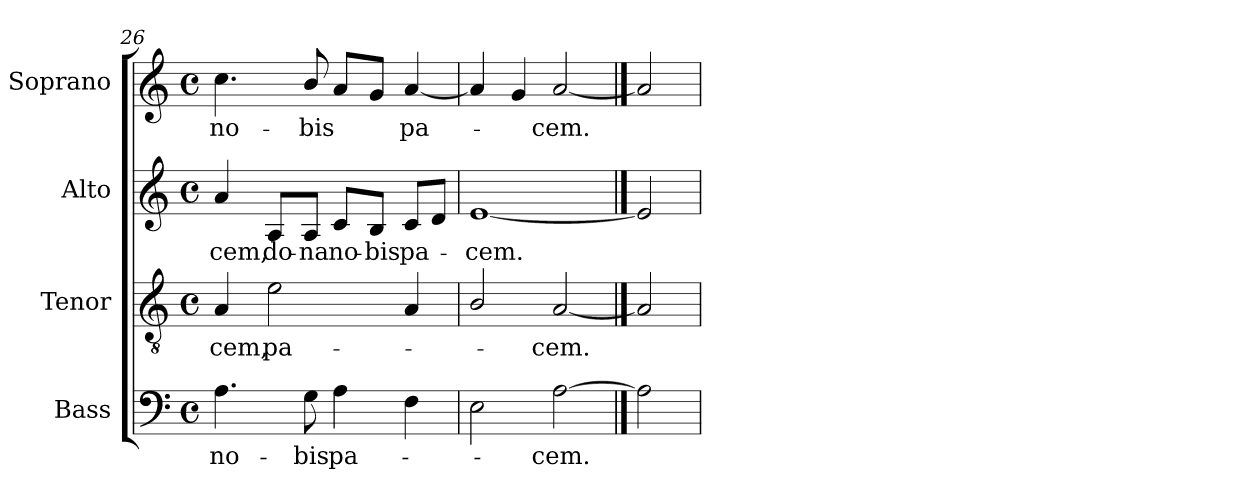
**kern	**text	**kern	**text	**kern	**text	**kern	**text
*part4	*part4	*part3	*part3	*part2	*part2	*part1	*part1
*staff4	*staff4	*staff3	*staff3	*staff2	*staff2	*staff1	*staff1
*I"Bass	*	*I"Tenor	*	*I"Alto	*	*I"Soprano	*
*I'B.	*	*I'T.	*	*I'A.	*	*I'S.	*
*clefF4	*	*clefGv2	*	*clefG2	*	*clefG2	*
*	*	*ITrd7c12	*	*	*	*	*
*k[]	*	*k[]	*	*k[]	*	*k[]	*
*C:	*	*C:	*	*C:	*	*C:	*
*M4/4	*	*M4/4	*	*M4/4	*	*M4/4	*
*met(c)	*	*met(c)	*	*met(c)	*	*met(c)	*
=26	=26	=26	=26	=26	=26	=26	=26
!	!LO:LY:b:color=#000000	!	!	!	!	!	!
!	!	!	!LO:LY:b:color=#000000	!	!	!	!
!	!	!	!	!	!LO:LY:b:color=#000000	!	!
!	!	!	!	!	!	!	!LO:LY:b:color=#000000
4.Ai\	no-	4AAi/	-cem,	4ai/	-cem,	4.cci\	no-
!	!	!	!LO:LY:b:color=#000000	!	!	!	!
!	!	!	!	!	!LO:LY:b:color=#000000	!	!
.	.	2Ei\	pa-	8Ai/L	do-	.	.
!	!LO:LY:b:color=#000000	!	!	!	!	!	!
!	!	!	!	!	!LO:LY:b:color=#000000	!	!
!	!	!	!	!	!	!	!LO:LY:b:color=#000000
8Gi\	-bis	.	.	8Ai/J	-na	8bi/	-bis
!	!LO:LY:b:color=#000000	!	!	!	!	!	!
!	!	!	!	!	!LO:LY:b:color=#000000	!	!
4Ai\	pa-	.	.	8ci/L	no-	8ai/L	.
!	!	!	!	!	!LO:LY:b:color=#000000	!	!
.	.	.	.	8Bi/J	-bis	8gi/J	.
!	!	!	!	!	!LO:LY:b:color=#000000	!	!
!	!	!	!	!	!	!	!LO:LY:b:color=#000000
4Fi\	.	4AAi/	.	8ci/L	pa-	[4ai/	pa-
.	.	.	.	8di/J	.	.	.
=27	=27	=27	=27	=27	=27	=27	=27
!	!	!	!	!	!LO:LY:b:color=#000000	!	!
2Ei\	.	2BBi/	.	[1ei	-cem.	4ai/]	.
.	.	.	.	.	.	4gi/	.
!	!LO:LY:b:color=#000000	!	!	!	!	!	!
!	!	!	!LO:LY:b:color=#000000	!	!	!	!
!	!	!	!	!	!	!	!LO:LY:b:color=#000000
[2Ai	-cem.	[2AAi	-cem.	.	.	[2ai	-cem.
==28	==28	==28	==28	==28	==28	==28	==28
2Ai]	.	2AAi]	.	2ei]	.	2ai]	.
=	=	=	=	=	=	=	=
*-	*-	*-	*-	*-	*-	*-	*-
